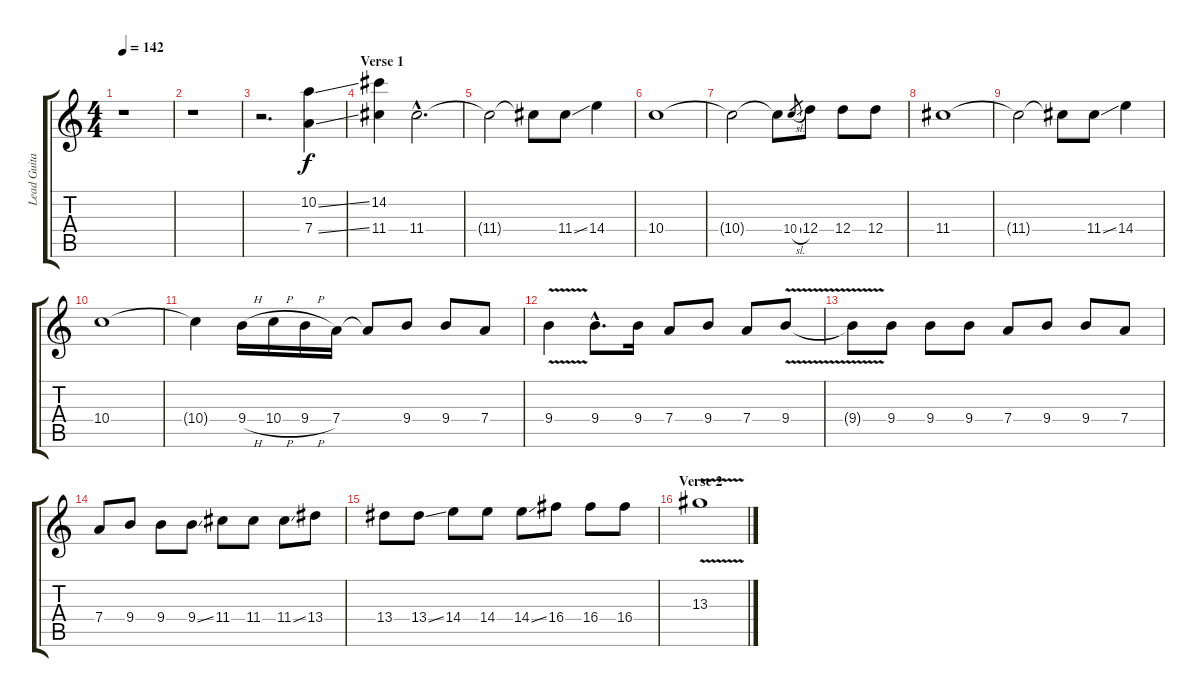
\track ("Lead Guitar" "Lead Guita") {instrument overdrivenguitar}
\staff {score tabs}
\tuning (E4 B3 G3 D3 A2 E2) {hide}
\ts (4 4)
\tempo 142
\clef g2
\ks c
r.1{dy f} |
r.1 |
r.2{d} (10.2{ss} 7.4{ss}).4 |
\section ("" "Verse 1")
(14.2 11.4).4 11.4{hac}.2{d} |
11.4{t}.2 11.4{t}.8 11.4{ss}.8 14.4.4 |
10.4.1 |
10.4{t}.2 10.4{t}.8 10.4{sl}.8{gr} 12.4.8 12.4.8 12.4.8 |
11.4.1 |
11.4{t}.2 11.4{t}.8 11.4{ss}.8 14.4.4 |
10.4.1 |
10.4{t}.4 9.4{h}.16 10.4{h}.16 9.4{h}.16 7.4.16 7.4{t}.8 9.4.8 9.4.8 7.4.8 |
9.4{v}.4 9.4{hac}.8{d} 9.4.16 7.4.8 9.4.8 7.4.8 9.4{v}.8 |
9.4{t}.8 9.4.8 9.4.8 9.4.8 7.4.8 9.4.8 9.4.8 7.4.8 |
7.4.8 9.4.8 9.4.8 9.4{ss}.8 11.4.8 11.4.8 11.4{ss}.8 13.4.8 |
13.4.8 13.4{ss}.8 14.4.8 14.4.8 14.4{ss}.8 16.4.8 16.4.8 16.4.8 |
\section ("" "Verse 2")
13.3{v}.1
